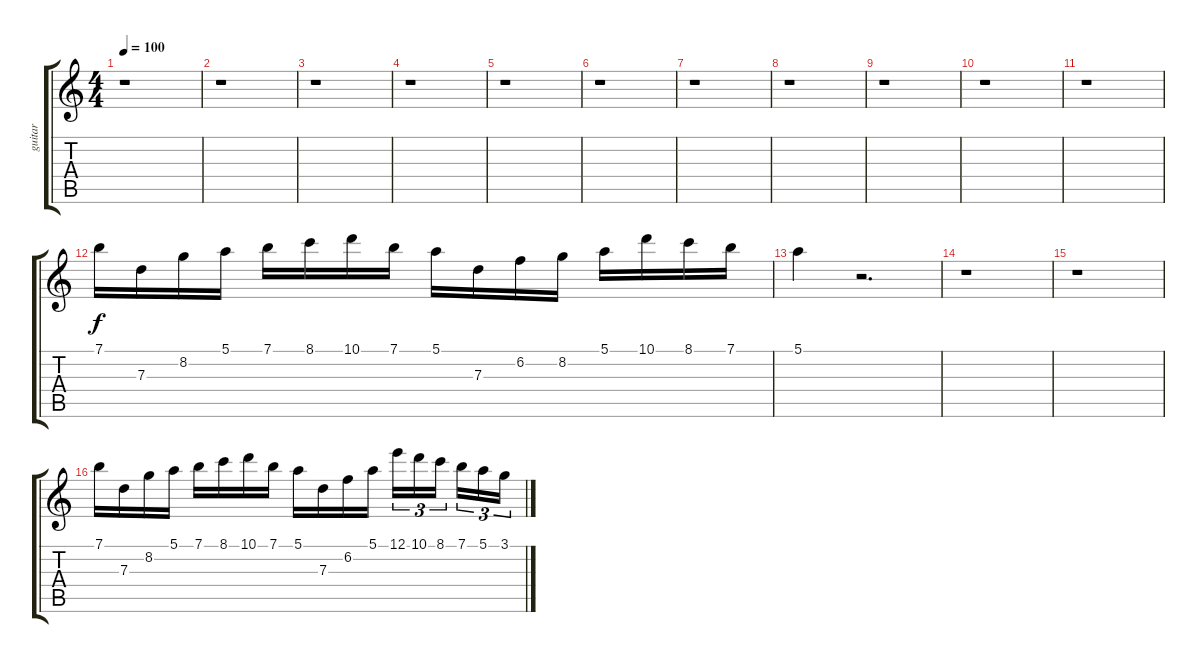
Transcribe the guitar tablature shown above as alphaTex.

\track ("guitar" "guitar") {instrument distortionguitar}
\staff {score tabs}
\tuning (E4 B3 G3 D3 A2 E2) {hide}
\ts (4 4)
\tempo 100
\clef g2
\ks c
r.1{dy f} |
r.1 |
r.1 |
r.1 |
r.1 |
r.1 |
r.1 |
r.1 |
r.1 |
r.1 |
r.1 |
7.1.16 7.3.16 8.2.16 5.1.16 7.1.16 8.1.16 10.1.16 7.1.16 5.1.16 7.3.16 6.2.16 8.2.16 5.1.16 10.1.16 8.1.16 7.1.16 |
5.1.4 r.2{d} |
r.1 |
r.1 |
7.1.16 7.3.16 8.2.16 5.1.16 7.1.16 8.1.16 10.1.16 7.1.16 5.1.16 7.3.16 6.2.16 5.1.16 12.1.16{tu (3 2)} 10.1.16{tu (3 2)} 8.1.16{tu (3 2)} 7.1.16{tu (3 2)} 5.1.16{tu (3 2)} 3.1.16{tu (3 2)}
